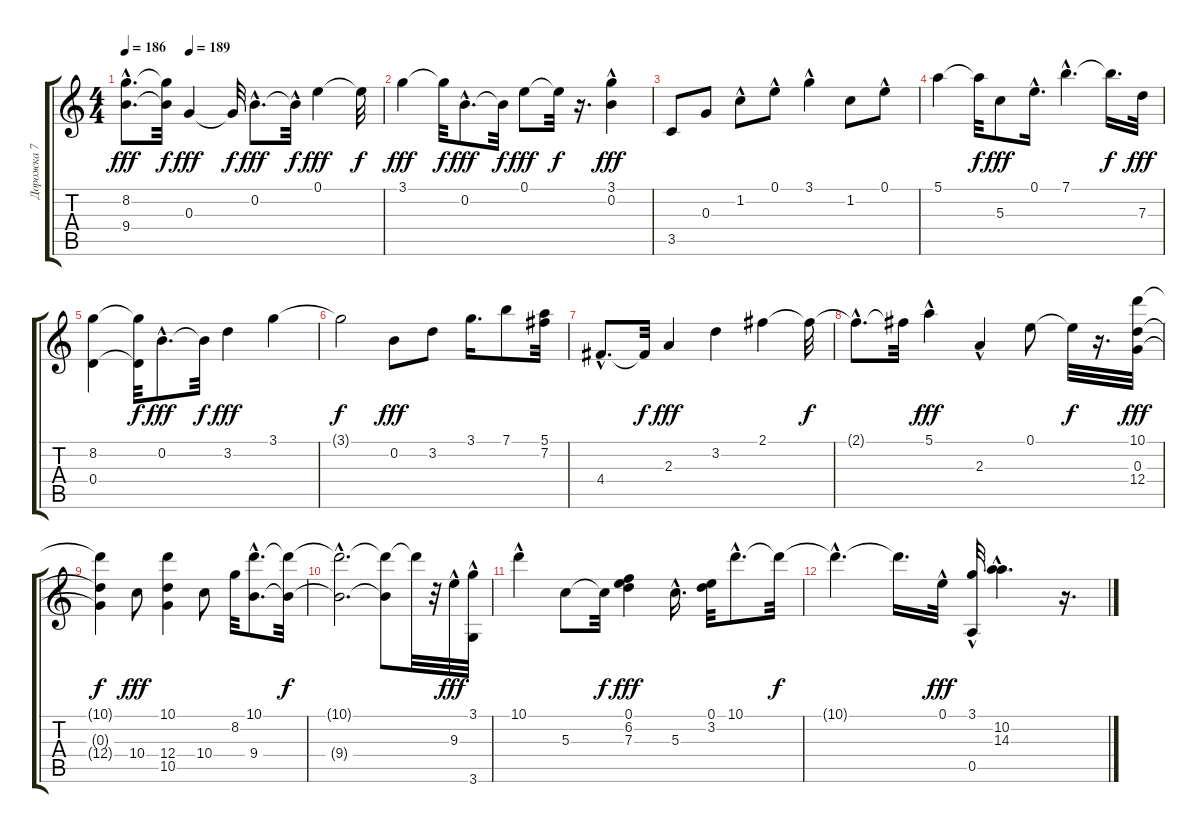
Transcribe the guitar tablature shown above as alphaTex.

\track ("Дорожка 7" "Дорожка 7") {instrument acousticguitarsteel}
\staff {score tabs}
\tuning (E4 B3 G3 D3 A2 E2) {hide}
\ts (4 4)
\tempo 186
\tempo (189 0.25)
\clef g2
\ks c
(8.2{hac} 9.4{hac}).8{d dy fff} (8.2{t} 9.4{t}).32{dy f} 0.3.4{dy fff} 0.3{t}.32{dy f} 0.2{hac}.8{d dy fff} 0.2{hac t}.32{dy f} 0.1.4{dy fff} 0.1{t}.32{dy f} |
3.1.4{dy fff} 3.1{t}.32{dy f} 0.2{hac}.8{d dy fff} 0.2{t}.32{dy f} 0.1.8{dy fff} 0.1{t}.32{dy f} r.16{d} (3.1 0.2{hac}).4{dy fff} |
3.5.8 0.3.8 1.2{hac}.8 0.1{hac}.8 3.1{hac}.4 1.2.8 0.1{hac}.8 |
5.1.4 5.1{t}.32{dy f} 5.3.8{dy fff} 0.1{hac}.16{d} 7.1{hac}.4{d} 7.1{t}.16{d dy f} 7.3.32{dy fff} |
(8.2 0.4).4 (8.2{t} 0.4{t}).32{dy f} 0.2{hac}.8{d dy fff} 0.2{t}.32{dy f} 3.2.4{dy fff} 3.1.4 |
3.1{t}.2{dy f} 0.2.8{dy fff} 3.2.8 3.1.16{d} 7.1.8 (5.1 7.2).32 |
4.4{hac}.8{d} 4.4{t}.32{dy f} 2.3.4{dy fff} 3.2.4 2.1.4 2.1{t}.32{dy f} |
2.1{hac t}.8{d} 2.1{t}.32 5.1{hac}.4{dy fff} 2.3{hac}.4 0.1.8 0.1{t}.32{dy f} r.16{d} (10.1 0.3 12.4).32{dy fff} |
(10.1{t} 0.3{t} 12.4{t}).4{dy f} 10.4.8{dy fff} (10.1 12.4 10.5).4 10.4.8 8.2.32 (10.1{hac} 9.4{hac}).8{d} (10.1{t} 9.4{t}).32{dy f} |
(10.1{hac t} 9.4{hac t}).2{d} (10.1{t} 9.4{t}).8 10.1{t}.32 r.32 9.3{hac}.32{dy fff} (3.1{hac} 3.6).32 |
10.1{hac}.4 5.3.8 5.3{t}.32{dy f} (0.1 6.2 7.3).4{dy fff} 5.3{hac}.16{d} (0.1 3.2).32 10.1{hac}.8{d} 10.1{t}.32{dy f} |
10.1{hac t}.4{d} 10.1{t}.16{d} 0.1{hac}.32{dy fff} (3.1{hac} 0.5{hac}).32 (10.2{hac} 14.3).4{d} r.16{d}
